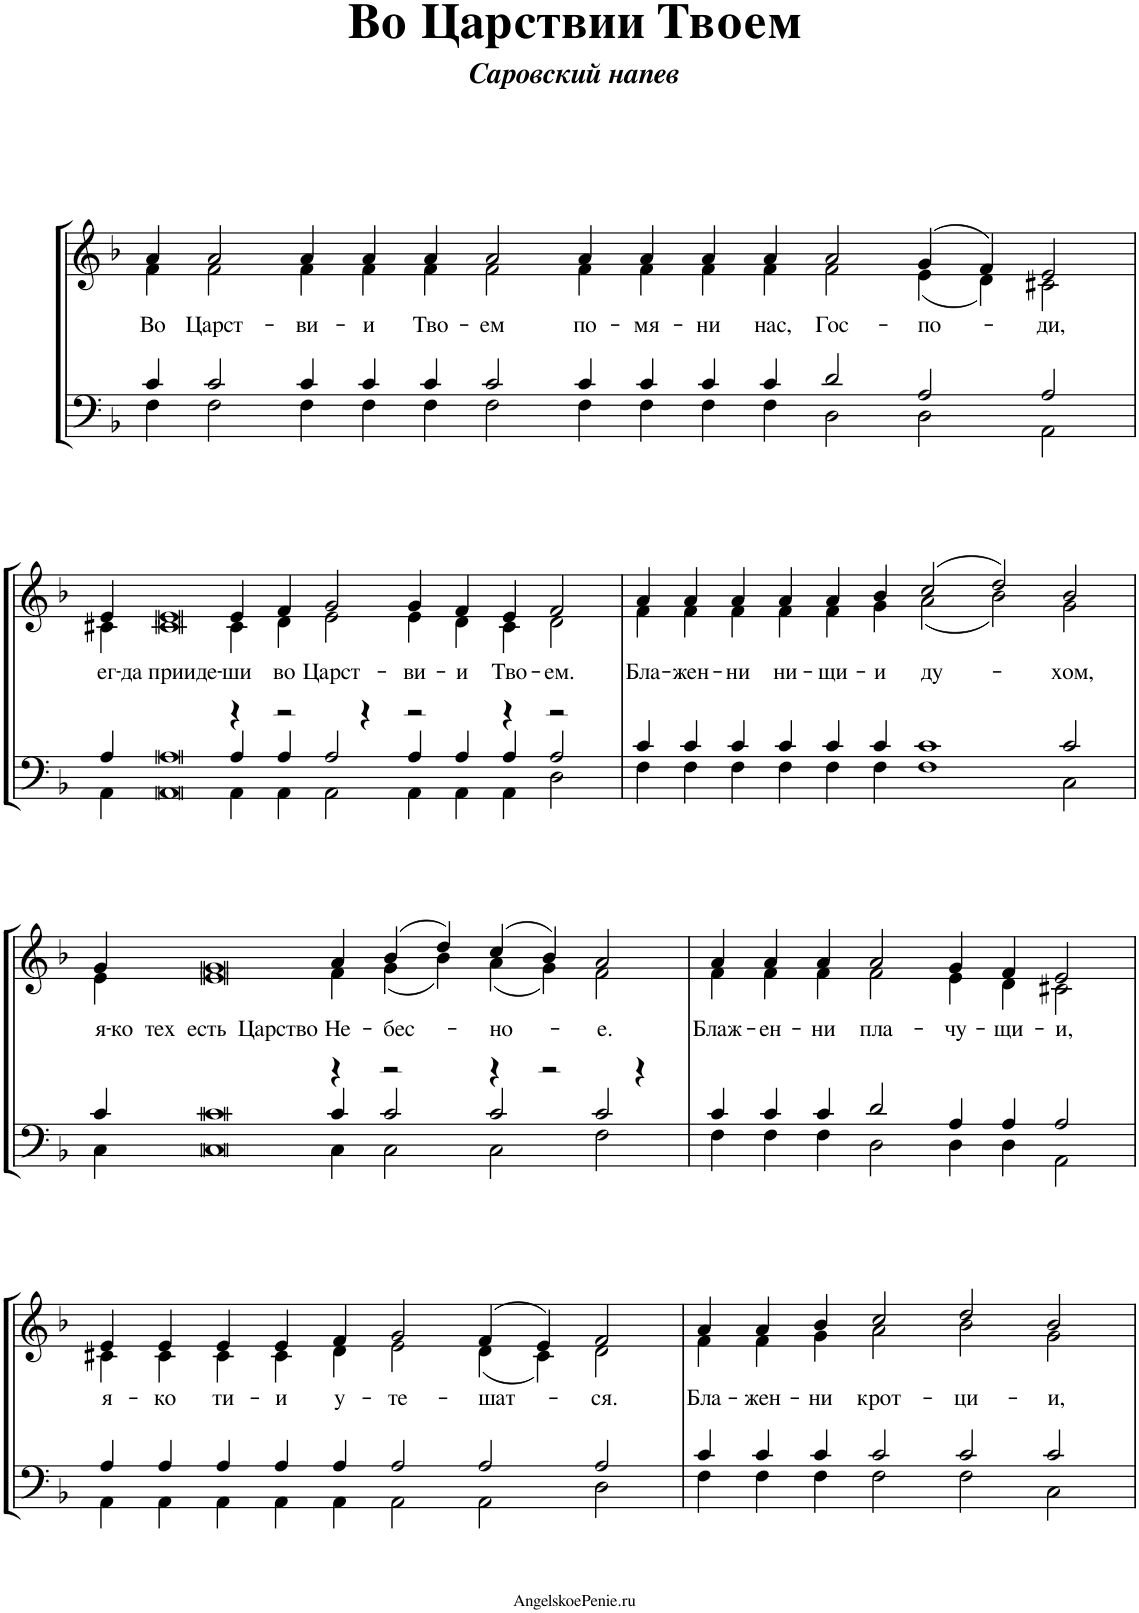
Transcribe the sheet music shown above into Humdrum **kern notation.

**kern	**kern	**text
*part1	*part1	*part1
*staff2	*staff1	*staff1
*I"Piano	*	*
*I'Pno.	*	*
*clefF4	*clefG2	*
*k[b-]	*k[b-]	*
*M63/4	*M63/4	*
=1	=1	=1
*^	*^	*
*	*^	*	*	*
!	!	!	!	!	!LO:LY:b
000ryy	4c/	4F\	4a/	4f\	Во
!	!	!	!	!	!LO:LY:b
.	2c/	2F\	2a/	2f\	Царст-
!	!	!	!	!	!LO:LY:b
.	4c/	4F\	4a/	4f\	-ви-
!	!	!	!	!	!LO:LY:b
.	4c/	4F\	4a/	4f\	-и
!	!	!	!	!	!LO:LY:b
.	4c/	4F\	4a/	4f\	Тво-
!	!	!	!	!	!LO:LY:b
.	2c/	2F\	2a/	2f\	-ем
!	!	!	!	!	!LO:LY:b
.	4c/	4F\	4a/	4f\	по-
!	!	!	!	!	!LO:LY:b
.	4c/	4F\	4a/	4f\	-мя-
!	!	!	!	!	!LO:LY:b
.	4c/	4F\	4a/	4f\	-ни
!	!	!	!	!	!LO:LY:b
.	4c/	4F\	4a/	4f\	нас,
!	!	!	!	!	!LO:LY:b
.	2d/	2D\	2a/	2f\	Гос-
!	!	!	!	!	!LO:LY:b
.	2A/	2D\	(4g/	(4e\	-по-
.	.	.	4f/)	4d\)	.
!	!	!	!	!	!LO:LY:b
.	2A/	2AA\	2e/	2c#X\	-ди,
.	1ryy	1ryy	000ryy	000ryy	.
.	1ryy	1ryy	.	.	.
.	1ryy	1ryy	.	.	.
.	1ryy	1ryy	.	.	.
4%31ryy	.	.	.	.	.
.	1ryy	1ryy	.	.	.
.	1ryy	1ryy	.	.	.
.	1ryy	1ryy	.	.	.
.	1ryy	1ryy	.	.	.
.	1ryy	1ryy	0ryy	0ryy	.
.	1ryy	1ryy	.	.	.
.	1ryy	1ryy	1ryy	1ryy	.
.	4ryy	4ryy	4ryy	4ryy	.
!!LO:LB:g=z	!!
=2	=2	=2	=2	=2	=2
!	!	!	!	!	!LO:LY:b
2ryy	4A/	4AA\	4e/	4c#X\	ег-
!	!	!	!	!	!LO:LY:b
.	4A	4AA	4e	4c#	-да прииде-
!	!	!	!	!	!LO:LY:b
4r	4A/	4AA\	4e/	4c#\	-ши
!	!	!	!	!	!LO:LY:b
2r	4A/	4AA\	4f/	4d\	во
!	!	!	!	!	!LO:LY:b
.	2A/	2AA\	2g/	2e\	Царст-
4r	.	.	.	.	.
!	!	!	!	!	!LO:LY:b
2r	4A/	4AA\	4g/	4e\	-ви-
!	!	!	!	!	!LO:LY:b
.	4A/	4AA\	4f/	4d\	-и
!	!	!	!	!	!LO:LY:b
4r	4A/	4AA\	4e/	4c#\	Тво-
!	!	!	!	!	!LO:LY:b
2r	2A/	2D\	2f/	2d\	-ем.
=3	=3	=3	=3	=3	=3
!	!	!	!	!	!LO:LY:b
000ryy	4c/	4F\	4a/	4f\	Бла-
!	!	!	!	!	!LO:LY:b
.	4c/	4F\	4a/	4f\	-жен-
!	!	!	!	!	!LO:LY:b
.	4c/	4F\	4a/	4f\	-ни
!	!	!	!	!	!LO:LY:b
.	4c/	4F\	4a/	4f\	ни-
!	!	!	!	!	!LO:LY:b
.	4c/	4F\	4a/	4f\	-щи-
!	!	!	!	!	!LO:LY:b
.	4c/	4F\	4b-/	4g\	-и
!	!	!	!	!	!LO:LY:b
.	1c	1F	(2cc/	(2a\	ду-
.	.	.	2dd/)	2b-\)	.
!	!	!	!	!	!LO:LY:b
.	2c/	2C\	2b-/	2g\	-хом,
.	1ryy	1ryy	000ryy	000ryy	.
.	1ryy	1ryy	.	.	.
.	1ryy	1ryy	.	.	.
.	1ryy	1ryy	.	.	.
.	1ryy	1ryy	.	.	.
4%31ryy	1ryy	1ryy	.	.	.
.	1ryy	1ryy	.	.	.
.	1ryy	1ryy	.	.	.
.	1ryy	1ryy	00ryy	00ryy	.
.	4%15ryy	4%15ryy	.	.	.
.	.	.	2.ryy	2.ryy	.
!!LO:LB:g=z	!!
=4	=4	=4	=4	=4	=4
!	!	!	!	!	!LO:LY:b
2ryy	4c/	4C\	4g/	4e\	я-
!	!	!	!	!	!LO:LY:b
.	4c	4C	4g	4e	-ко тех есть Царство
!	!	!	!	!	!LO:LY:b
4r	4c/	4C\	4a/	4f\	Не-
!	!	!	!	!	!LO:LY:b
2r	2c/	2C\	(4b-/	(4g\	-бес-
.	.	.	4dd/)	4b-\)	.
!	!	!	!	!	!LO:LY:b
4r	2c/	2C\	(4cc/	(4a\	-но-
2r	.	.	4b-/)	4g\)	.
!	!	!	!	!	!LO:LY:b
.	2c/	2F\	2a/	2f\	-е.
4r	.	.	.	.	.
=5	=5	=5	=5	=5	=5
!	!	!	!	!	!LO:LY:b
000ryy	4c/	4F\	4a/	4f\	Блаж-
!	!	!	!	!	!LO:LY:b
.	4c/	4F\	4a/	4f\	-ен-
!	!	!	!	!	!LO:LY:b
.	4c/	4F\	4a/	4f\	-ни
!	!	!	!	!	!LO:LY:b
.	2d/	2D\	2a/	2f\	пла-
!	!	!	!	!	!LO:LY:b
.	4A/	4D\	4g/	4e\	-чу-
!	!	!	!	!	!LO:LY:b
.	4A/	4D\	4f/	4d\	-щи-
!	!	!	!	!	!LO:LY:b
.	2A/	2AA\	2e/	2c#X\	-и,
.	1ryy	1ryy	000ryy	000ryy	.
.	1ryy	1ryy	.	.	.
.	1ryy	1ryy	.	.	.
.	1ryy	1ryy	.	.	.
.	1ryy	1ryy	.	.	.
.	1ryy	1ryy	.	.	.
4%31ryy	.	.	.	.	.
.	2%15ryy	2%15ryy	.	.	.
.	.	.	00ryy	00ryy	.
.	.	.	1.ryy	1.ryy	.
!!LO:LB:g=z	!!
=6	=6	=6	=6	=6	=6
!	!	!	!	!	!LO:LY:b
000ryy	4A/	4AA\	4e/	4c#X\	я-
!	!	!	!	!	!LO:LY:b
.	4A/	4AA\	4e/	4c#\	-ко
!	!	!	!	!	!LO:LY:b
.	4A/	4AA\	4e/	4c#\	ти-
!	!	!	!	!	!LO:LY:b
.	4A/	4AA\	4e/	4c#\	-и
!	!	!	!	!	!LO:LY:b
.	4A/	4AA\	4f/	4d\	у-
!	!	!	!	!	!LO:LY:b
.	2A/	2AA\	2g/	2e\	-те-
!	!	!	!	!	!LO:LY:b
.	2A/	2AA\	(4f/	(4d\	-шат-
.	.	.	4e/)	4c#\)	.
!	!	!	!	!	!LO:LY:b
.	2A/	2D\	2f/	2d\	-ся.
.	1ryy	1ryy	000ryy	000ryy	.
.	000.ryy	000.ryy	.	.	.
4%31ryy	.	.	.	.	.
.	.	.	00ryy	00ryy	.
.	.	.	1ryy	1ryy	.
=7	=7	=7	=7	=7	=7
!	!	!	!	!	!LO:LY:b
000ryy	4c/	4F\	4a/	4f\	Бла-
!	!	!	!	!	!LO:LY:b
.	4c/	4F\	4a/	4f\	-жен-
!	!	!	!	!	!LO:LY:b
.	4c/	4F\	4b-/	4g\	-ни
!	!	!	!	!	!LO:LY:b
.	2c/	2F\	2cc/	2a\	крот-
!	!	!	!	!	!LO:LY:b
.	2c/	2F\	2dd/	2b-\	-ци-
!	!	!	!	!	!LO:LY:b
.	2c/	2C\	2b-/	2g\	-и,
.	1ryy	1ryy	000ryy	000ryy	.
.	1ryy	1ryy	.	.	.
.	1ryy	1ryy	.	.	.
.	1ryy	1ryy	.	.	.
.	1ryy	1ryy	.	.	.
.	1ryy	1ryy	.	.	.
4%31ryy	.	.	.	.	.
.	2%15ryy	2%15ryy	.	.	.
.	.	.	00ryy	00ryy	.
.	.	.	1.ryy	1.ryy	.
*v	*v	*v	*	*	*
*	*v	*v	*
=	=	=
*-	*-	*-
